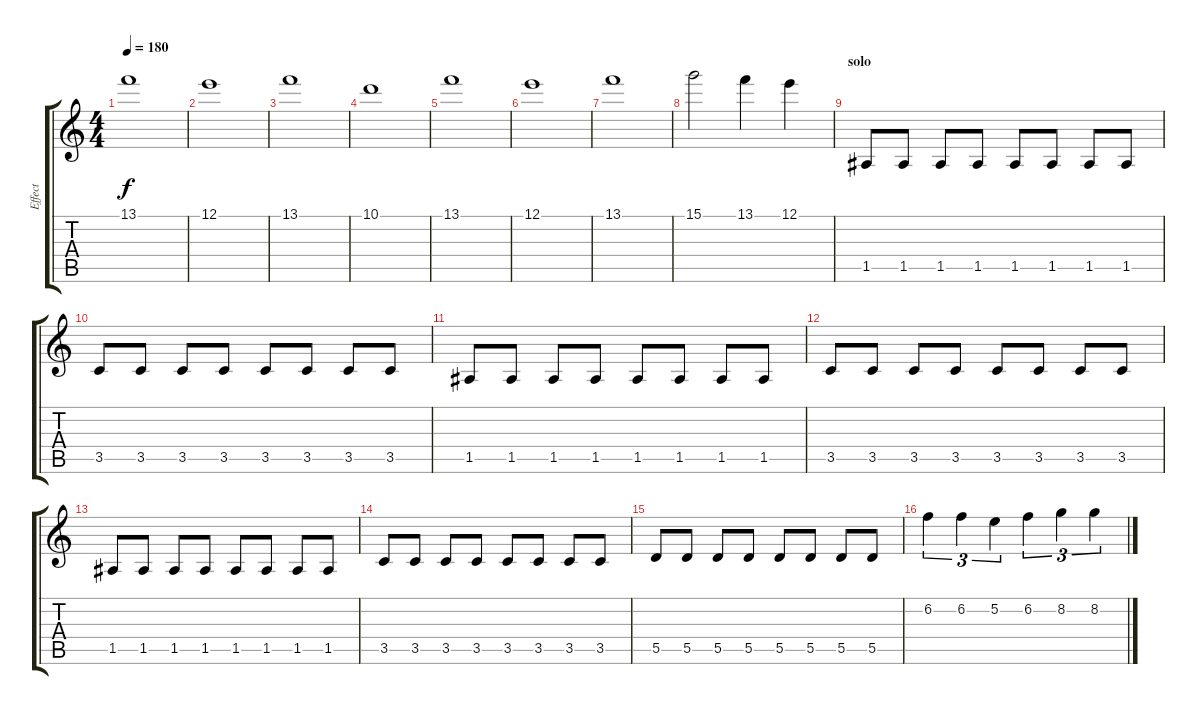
\track ("Effect" "Effect") {instrument electricguitarclean}
\staff {score tabs}
\tuning (E4 B3 G3 D3 A2 E2) {hide}
\ts (4 4)
\tempo 180
\clef g2
\ks c
13.1.1{dy f} |
12.1.1 |
13.1.1 |
10.1.1 |
13.1.1 |
12.1.1 |
13.1.1 |
15.1.2 13.1.4 12.1.4 |
\section ("" "solo")
1.5.8 1.5.8 1.5.8 1.5.8 1.5.8 1.5.8 1.5.8 1.5.8 |
3.5.8 3.5.8 3.5.8 3.5.8 3.5.8 3.5.8 3.5.8 3.5.8 |
1.5.8 1.5.8 1.5.8 1.5.8 1.5.8 1.5.8 1.5.8 1.5.8 |
3.5.8 3.5.8 3.5.8 3.5.8 3.5.8 3.5.8 3.5.8 3.5.8 |
1.5.8 1.5.8 1.5.8 1.5.8 1.5.8 1.5.8 1.5.8 1.5.8 |
3.5.8 3.5.8 3.5.8 3.5.8 3.5.8 3.5.8 3.5.8 3.5.8 |
5.5.8 5.5.8 5.5.8 5.5.8 5.5.8 5.5.8 5.5.8 5.5.8 |
6.2.4{tu (3 2) instrument distortionguitar} 6.2.4{tu (3 2)} 5.2.4{tu (3 2)} 6.2.4{tu (3 2)} 8.2.4{tu (3 2)} 8.2.4{tu (3 2)}
